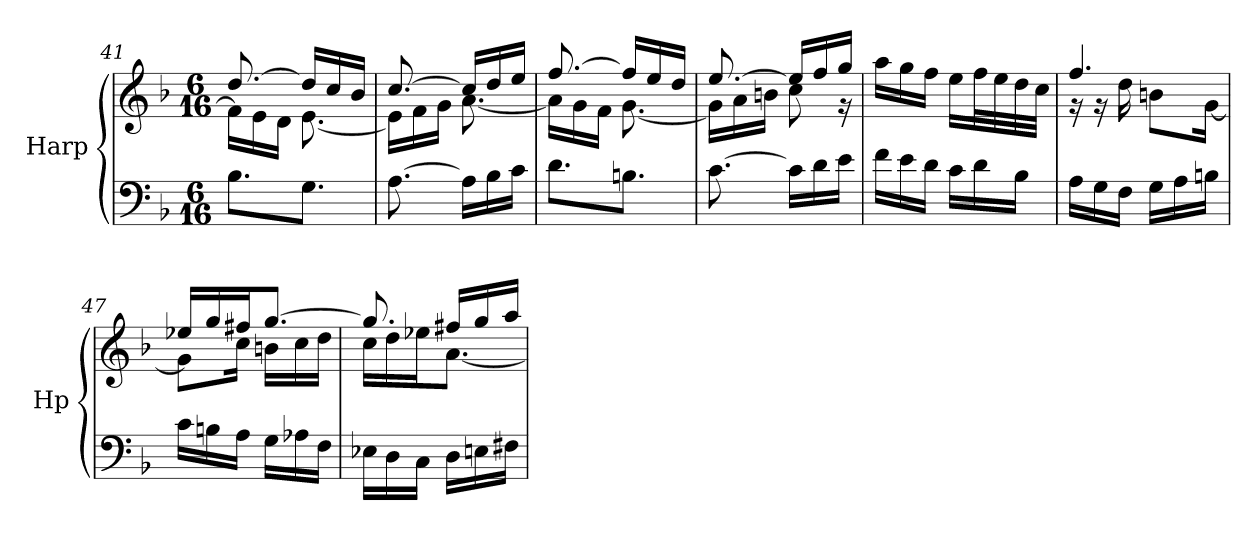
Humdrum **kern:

**kern	**kern
*part1	*part1
*staff2	*staff1
*I"Harp	*
*I'Hp	*
*clefF4	*clefG2
*k[b-]	*k[b-]
*M6/16	*M6/16
=41	=41
*	*^
8.B-\L	[8.dd/	16f\LL]
.	.	16e\
.	.	16d\JJ
8.G\J	16dd/LL]	[8.e\
.	16cc/	.
.	16b-/JJ	.
=42	=42	=42
[8.A\	[8.cc/	16e\LL]
.	.	16f\
.	.	16g\JJ
16A\LL]	16cc/LL]	[8.a\
16B-\	16dd/	.
16c\JJ	16ee/JJ	.
!!LO:LB:g=z	!!
=43	=43	=43
8.d\L	[8.ff/	16a\LL]
.	.	16g\
.	.	16f\JJ
8.Bn\J	16ff/LL]	[8.g\
.	16ee/	.
.	16dd/JJ	.
=44	=44	=44
[8.c\	[8.ee/	16g\LL]
.	.	16a\
.	.	16bn\JJ
16c\LL]	16ee/LL]	8cc\
16d\	16ff/	.
16e\JJ	16gg/JJ	16r
*	*v	*v
=45	=45
16f\LL	16aa\LL
16e\	16gg\
16d\JJ	16ff\JJ
16c\LL	16ee\LL
16d\	32ff\L
.	32ee\
16B-\JJ	32dd\
.	32cc\JJJ
=46	=46
*	*^
16A\LL	4.ff/	16r
16G\	.	16r
16F\JJ	.	16dd\
16G\LL	.	8bn\L
16A\	.	.
16Bn\JJ	.	[16g\Jk
=47	=47	=47
16c\LL	16ee-X/LL	8g\L]
16Bn\	16gg/	.
16A\JJ	16ff#X/J	16cc\Jk
16G\LL	[8.gg/J	16bn\LL
16A-X\	.	16cc\
16F\JJ	.	16dd\JJ
!!LO:LB:g=z	!!
=48	=48	=48
16E-X\LL	8.gg/]	16cc\LL
16D\	.	16dd\
16C\JJ	.	16ee-X\J
16D\LL	16ff#X/LL	[8.a\J
16En\	16gg/	.
16F#X\JJ	16aa/JJ	.
*	*v	*v
=	=
*-	*-
